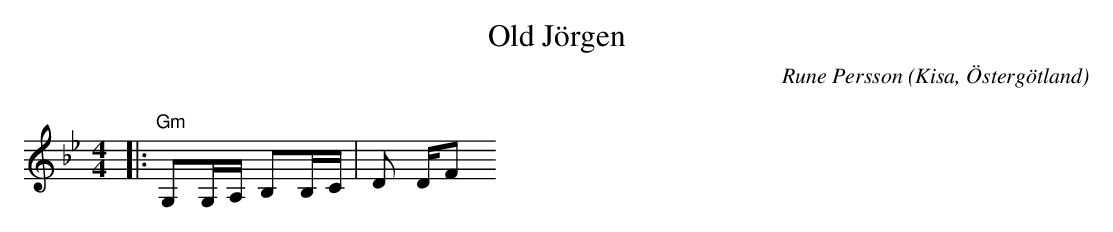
X:1
T:Old Jörgen
C:Rune Persson
O:Kisa, Östergötland
Q:70
M:4/4
L:1/8
K:Gm
|:"Gm"G,G,/A,/ B,B,/C/|D D/F^|
